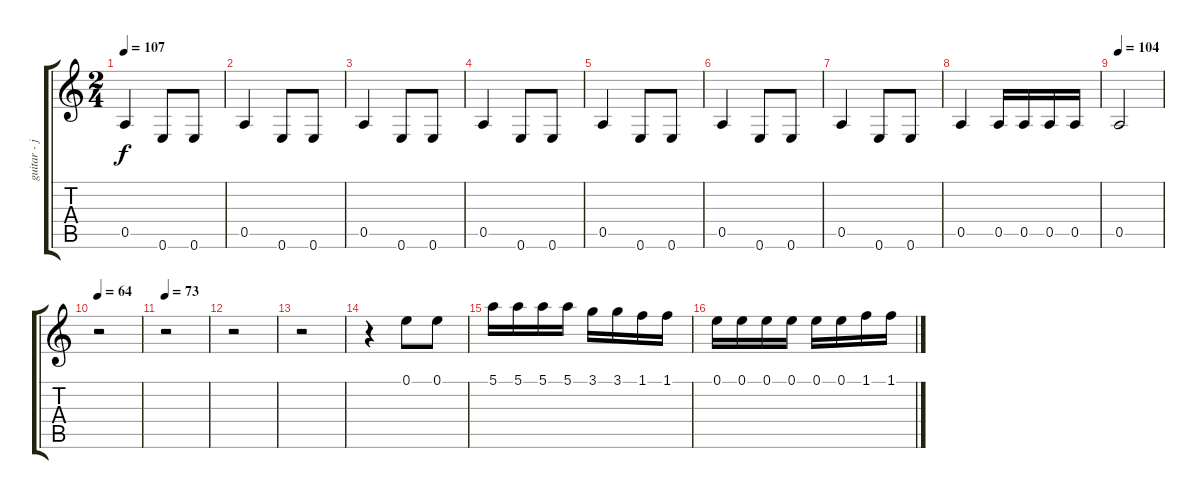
\track ("guitar - jubing" "guitar - j") {instrument acousticguitarnylon}
\staff {score tabs}
\tuning (E4 B3 G3 D3 A2 E2) {hide}
\ts (2 4)
\tempo 107
\clef g2
\ks c
0.5.4{dy f} 0.6.8 0.6.8 |
0.5.4 0.6.8 0.6.8 |
0.5.4 0.6.8 0.6.8 |
0.5.4 0.6.8 0.6.8 |
0.5.4 0.6.8 0.6.8 |
0.5.4 0.6.8 0.6.8 |
0.5.4 0.6.8 0.6.8 |
0.5.4 0.5.16 0.5.16 0.5.16 0.5.16 |
\tempo 104
0.5.2 |
\tempo 64
r.2 |
\tempo 73
r.2 |
r.2 |
r.2 |
r.4 0.1.8 0.1.8 |
5.1.16 5.1.16 5.1.16 5.1.16 3.1.16 3.1.16 1.1.16 1.1.16 |
0.1.16 0.1.16 0.1.16 0.1.16 0.1.16 0.1.16 1.1.16 1.1.16
